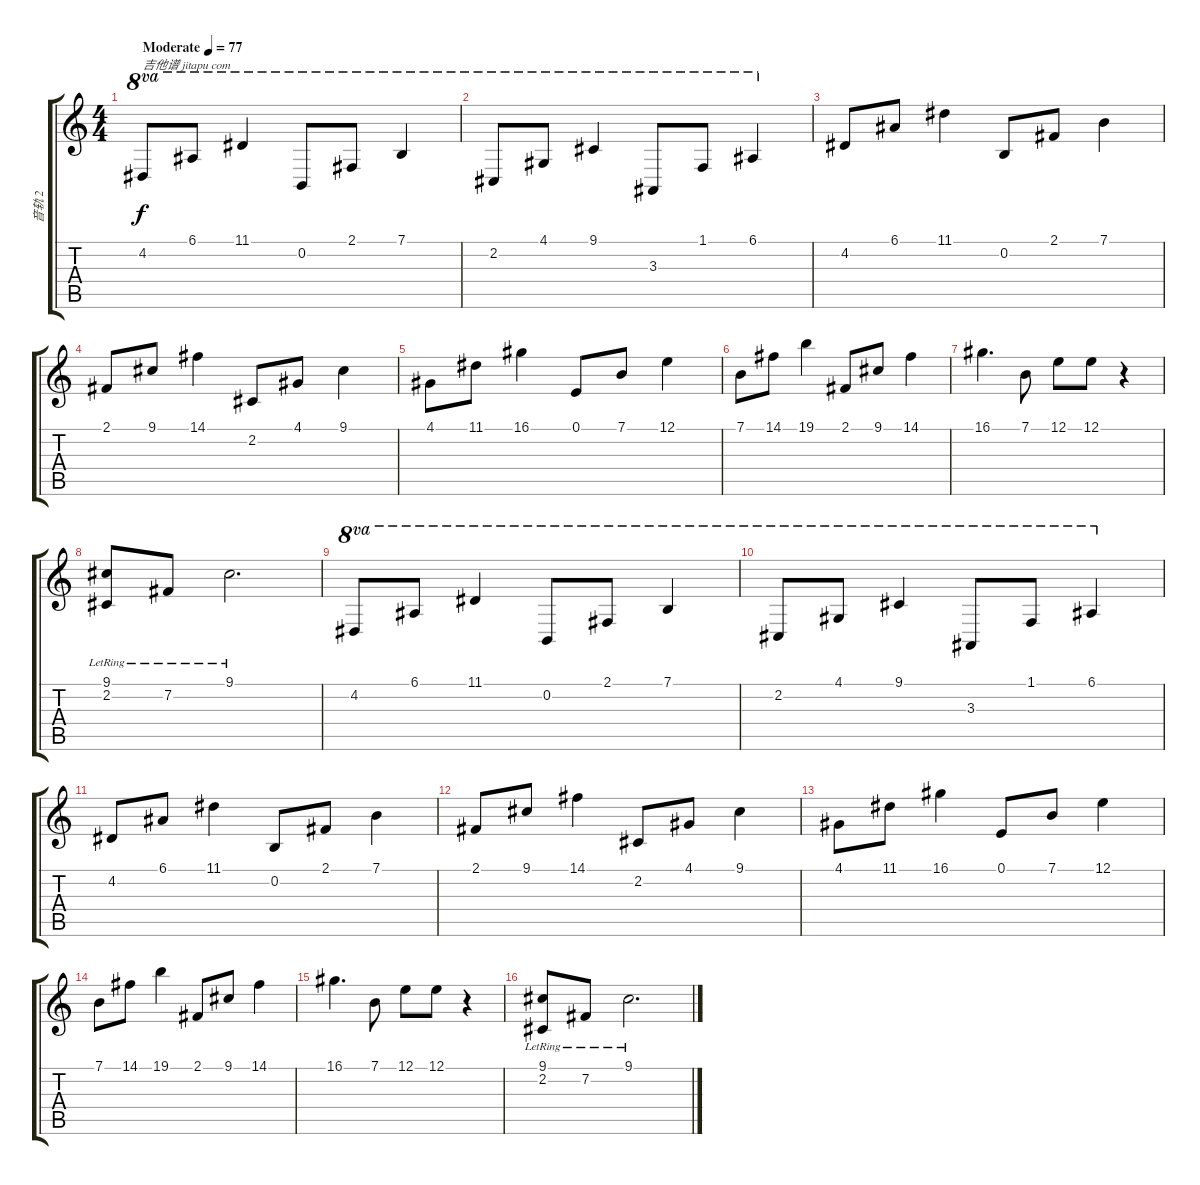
\track ("音轨 2" "音轨 2") {instrument acousticgrandpiano}
\staff {score tabs}
\tuning (E4 B3 G3 D3 A2 E2) {hide}
\ts (4 4)
\tempo (77 "Moderate")
\clef g2
\ks c
4.2.8{ot 8va txt "吉他谱 jitapu com" dy f instrument acousticgrandpiano} 6.1.8{ot 8va} 11.1.4{ot 8va} 0.2.8{ot 8va} 2.1.8{ot 8va} 7.1.4{ot 8va} |
2.2.8{ot 8va} 4.1.8{ot 8va} 9.1.4{ot 8va} 3.3.8{ot 8va} 1.1.8{ot 8va} 6.1.4{ot 8va} |
4.2.8 6.1.8 11.1.4 0.2.8 2.1.8 7.1.4 |
2.1.8 9.1.8 14.1.4 2.2.8 4.1.8 9.1.4 |
4.1.8 11.1.8 16.1.4 0.1.8 7.1.8 12.1.4 |
7.1.8 14.1.8 19.1.4 2.1.8 9.1.8 14.1.4 |
16.1.4{d} 7.1.8 12.1.8 12.1.8 r.4 |
(9.1{lr} 2.2).8 7.2{lr}.8 9.1{lr}.2{d} |
4.2.8{ot 8va} 6.1.8{ot 8va} 11.1.4{ot 8va} 0.2.8{ot 8va} 2.1.8{ot 8va} 7.1.4{ot 8va} |
2.2.8{ot 8va} 4.1.8{ot 8va} 9.1.4{ot 8va} 3.3.8{ot 8va} 1.1.8{ot 8va} 6.1.4{ot 8va} |
4.2.8 6.1.8 11.1.4 0.2.8 2.1.8 7.1.4 |
2.1.8 9.1.8 14.1.4 2.2.8 4.1.8 9.1.4 |
4.1.8 11.1.8 16.1.4 0.1.8 7.1.8 12.1.4 |
7.1.8 14.1.8 19.1.4 2.1.8 9.1.8 14.1.4 |
16.1.4{d} 7.1.8 12.1.8 12.1.8 r.4 |
(9.1{lr} 2.2).8 7.2{lr}.8 9.1{lr}.2{d}
